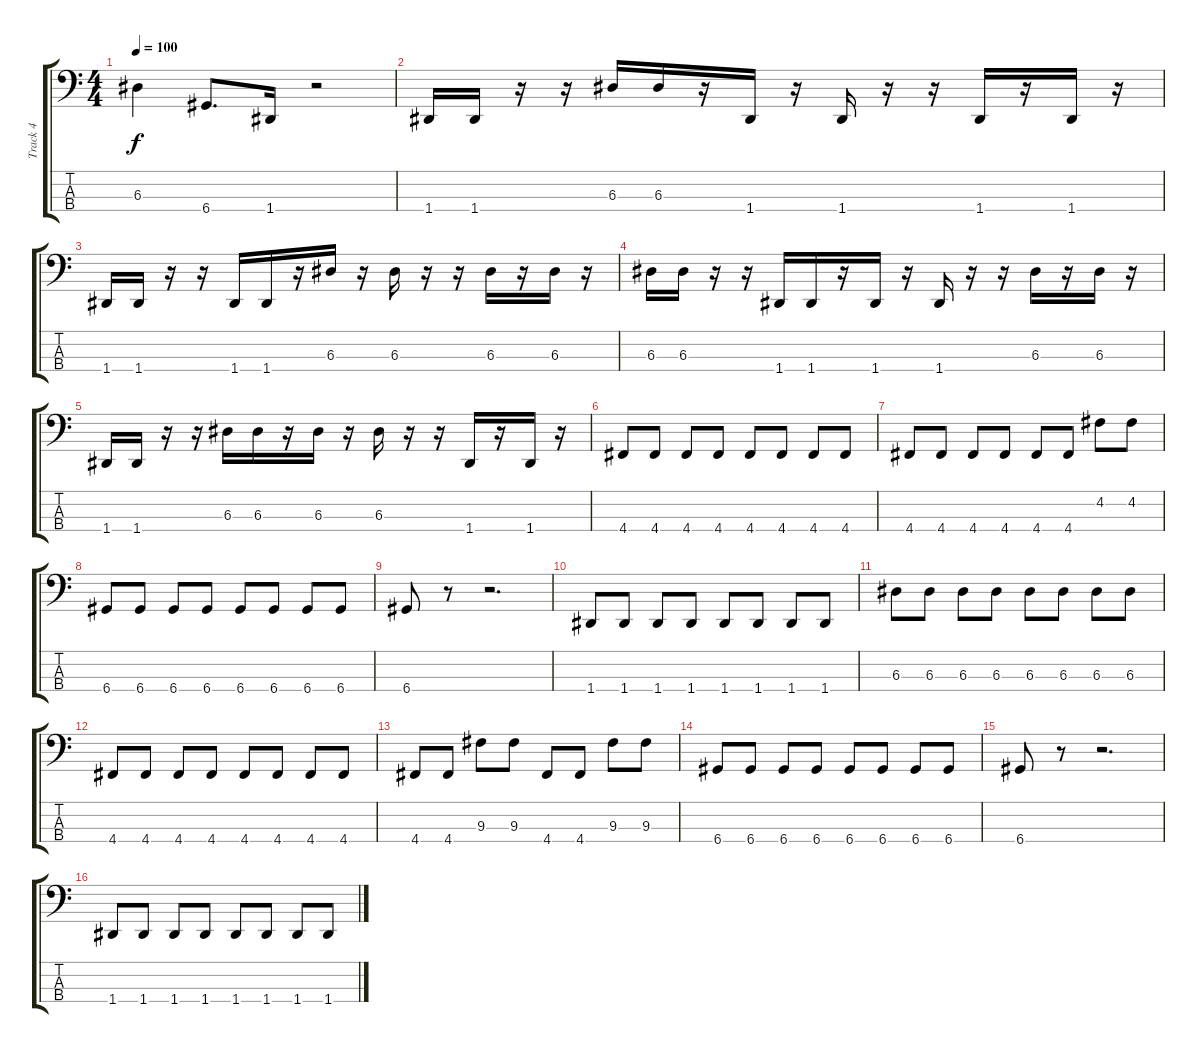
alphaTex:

\track ("Track 4" "Track 4") {instrument electricbassfinger}
\staff {score tabs}
\tuning (G2 D2 A1 D1) {hide}
\ts (4 4)
\tempo 100
\clef f4
\ks c
6.3.4{dy f} 6.4.8{d} 1.4.16 r.2 |
1.4.16 1.4.16 r.16 r.16 6.3.16 6.3.16 r.16 1.4.16 r.16 1.4.16 r.16 r.16 1.4.16 r.16 1.4.16 r.16 |
1.4.16 1.4.16 r.16 r.16 1.4.16 1.4.16 r.16 6.3.16 r.16 6.3.16 r.16 r.16 6.3.16 r.16 6.3.16 r.16 |
6.3.16 6.3.16 r.16 r.16 1.4.16 1.4.16 r.16 1.4.16 r.16 1.4.16 r.16 r.16 6.3.16 r.16 6.3.16 r.16 |
1.4.16 1.4.16 r.16 r.16 6.3.16 6.3.16 r.16 6.3.16 r.16 6.3.16 r.16 r.16 1.4.16 r.16 1.4.16 r.16 |
4.4.8 4.4.8 4.4.8 4.4.8 4.4.8 4.4.8 4.4.8 4.4.8 |
4.4.8 4.4.8 4.4.8 4.4.8 4.4.8 4.4.8 4.2.8 4.2.8 |
6.4.8 6.4.8 6.4.8 6.4.8 6.4.8 6.4.8 6.4.8 6.4.8 |
6.4.8 r.8 r.2{d} |
1.4.8 1.4.8 1.4.8 1.4.8 1.4.8 1.4.8 1.4.8 1.4.8 |
6.3.8 6.3.8 6.3.8 6.3.8 6.3.8 6.3.8 6.3.8 6.3.8 |
4.4.8 4.4.8 4.4.8 4.4.8 4.4.8 4.4.8 4.4.8 4.4.8 |
4.4.8 4.4.8 9.3.8 9.3.8 4.4.8 4.4.8 9.3.8 9.3.8 |
6.4.8 6.4.8 6.4.8 6.4.8 6.4.8 6.4.8 6.4.8 6.4.8 |
6.4.8 r.8 r.2{d} |
1.4.8 1.4.8 1.4.8 1.4.8 1.4.8 1.4.8 1.4.8 1.4.8
